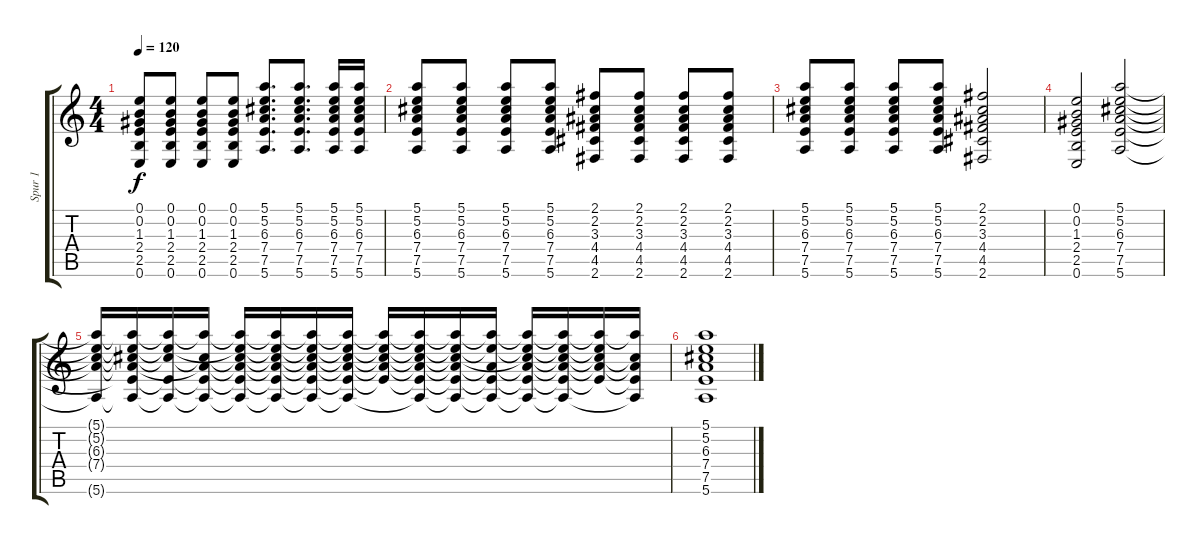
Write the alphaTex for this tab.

\track ("Spur 1" "Spur 1") {instrument distortionguitar}
\staff {score tabs}
\tuning (E4 B3 G3 D3 A2 E2) {hide}
\ts (4 4)
\tempo 120
\clef g2
\ks c
(0.1 0.2 1.3 2.4 2.5 0.6).8{dy f} (0.1 0.2 1.3 2.4 2.5 0.6).8 (0.1 0.2 1.3 2.4 2.5 0.6).8 (0.1 0.2 1.3 2.4 2.5 0.6).8 (5.1 5.2 6.3 7.4 7.5 5.6).8{d} (5.1 5.2 6.3 7.4 7.5 5.6).8{d} (5.1 5.2 6.3 7.4 7.5 5.6).16 (5.1 5.2 6.3 7.4 7.5 5.6).16 |
(5.1 5.2 6.3 7.4 7.5 5.6).8 (5.1 5.2 6.3 7.4 7.5 5.6).8 (5.1 5.2 6.3 7.4 7.5 5.6).8 (5.1 5.2 6.3 7.4 7.5 5.6).8 (2.1 2.2 3.3 4.4 4.5 2.6).8 (2.1 2.2 3.3 4.4 4.5 2.6).8 (2.1 2.2 3.3 4.4 4.5 2.6).8 (2.1 2.2 3.3 4.4 4.5 2.6).8 |
(5.1 5.2 6.3 7.4 7.5 5.6).8 (5.1 5.2 6.3 7.4 7.5 5.6).8 (5.1 5.2 6.3 7.4 7.5 5.6).8 (5.1 5.2 6.3 7.4 7.5 5.6).8 (2.1 2.2 3.3 4.4 4.5 2.6).2 |
(0.1 0.2 1.3 2.4 2.5 0.6).2 (5.1 5.2 6.3 7.4 7.5 5.6).2 |
(5.1{t} 5.2{t} 6.3{t} 7.4{t} 5.6{t}).16 (5.1{t} 5.2{t} 6.3{t} 7.4{t} 7.5{t} 5.6{t}).16 (5.1{t} 5.2{t} 6.3{t} 7.5{t} 5.6{t}).16 (5.1{t} 6.3{t} 7.4{t} 7.5{t} 5.6{t}).16 (5.1{t} 5.2{t} 6.3{t} 7.4{t} 7.5{t} 5.6{t}).16 (5.1{t} 5.2{t} 6.3{t} 7.4{t} 7.5{t} 5.6{t}).16 (5.1{t} 5.2{t} 6.3{t} 7.4{t} 7.5{t} 5.6{t}).16 (5.1{t} 5.2{t} 6.3{t} 7.4{t} 7.5{t} 5.6{t}).16 (5.1{t} 5.2{t} 6.3{t} 7.4{t} 7.5{t}).16 (5.1{t} 5.2{t} 6.3{t} 7.4{t} 7.5{t} 5.6{t}).16 (5.1{t} 5.2{t} 6.3{t} 7.4{t} 7.5{t} 5.6{t}).16 (5.1{t} 5.2{t} 7.4{t} 7.5{t} 5.6{t}).16 (5.1{t} 5.2{t} 6.3{t} 7.4{t} 7.5{t} 5.6{t}).16 (5.1{t} 5.2{t} 6.3{t} 7.4{t} 7.5{t} 5.6{t}).16 (5.1{t} 5.2{t} 6.3{t} 7.4{t} 7.5{t}).16 (5.1{t} 6.3{t} 7.4{t} 7.5{t} 5.6{t}).16 |
(5.1 5.2 6.3 7.4 7.5 5.6).1
